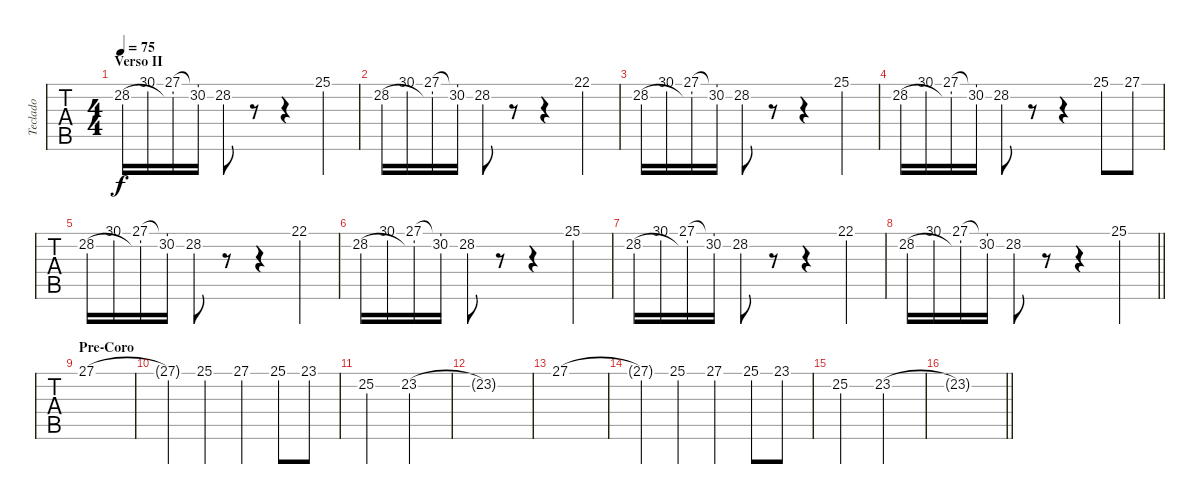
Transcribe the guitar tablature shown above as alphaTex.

\track ("Teclado" "Teclado") {instrument synthvoice}
\staff {tabs}
\tuning (F4 C4 Ab3 Eb3 Bb2 F2) {hide}
\ts (4 4)
\section ("" "Verso II")
\tempo 75
\clef g2
\ks c
28.2.16{dy f} 30.1.16 (27.1 28.2{t}).16 (27.1{t} 30.2).16 28.2.8 r.8 r.4 25.1.4 |
28.2.16 30.1.16 (27.1 28.2{t}).16 (27.1{t} 30.2).16 28.2.8 r.8 r.4 22.1.4 |
28.2.16 30.1.16 (27.1 28.2{t}).16 (27.1{t} 30.2).16 28.2.8 r.8 r.4 25.1.4 |
28.2.16 30.1.16 (27.1 28.2{t}).16 (27.1{t} 30.2).16 28.2.8 r.8 r.4 25.1.8 27.1.8 |
28.2.16 30.1.16 (27.1 28.2{t}).16 (27.1{t} 30.2).16 28.2.8 r.8 r.4 22.1.4 |
28.2.16 30.1.16 (27.1 28.2{t}).16 (27.1{t} 30.2).16 28.2.8 r.8 r.4 25.1.4 |
28.2.16 30.1.16 (27.1 28.2{t}).16 (27.1{t} 30.2).16 28.2.8 r.8 r.4 22.1.4 |
\barLineRight lightlight
28.2.16 30.1.16 (27.1 28.2{t}).16 (27.1{t} 30.2).16 28.2.8 r.8 r.4 25.1.4 |
\section ("" "Pre-Coro")
27.1.1 |
27.1{t}.4 25.1.4 27.1.4 25.1.8 23.1.8 |
25.2.2 23.2.2 |
23.2{t}.1 |
27.1.1 |
27.1{t}.4 25.1.4 27.1.4 25.1.8 23.1.8 |
25.2.2 23.2.2 |
\barLineRight lightlight
23.2{t}.1
